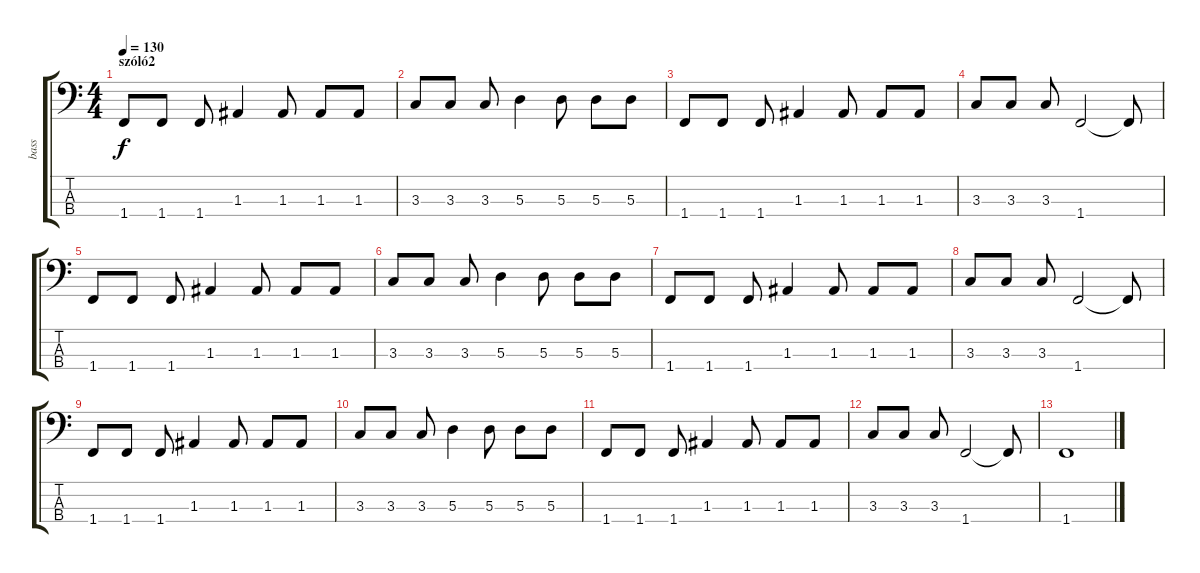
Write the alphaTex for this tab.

\track ("bass" "bass") {instrument electricbasspick}
\staff {score tabs}
\tuning (G2 D2 A1 E1) {hide}
\ts (4 4)
\section ("" "szóló2")
\tempo 130
\clef f4
\ks c
1.4.8{dy f} 1.4.8 1.4.8 1.3.4 1.3.8 1.3.8 1.3.8 |
3.3.8 3.3.8 3.3.8 5.3.4 5.3.8 5.3.8 5.3.8 |
1.4.8 1.4.8 1.4.8 1.3.4 1.3.8 1.3.8 1.3.8 |
3.3.8 3.3.8 3.3.8 1.4.2 1.4{t}.8 |
1.4.8 1.4.8 1.4.8 1.3.4 1.3.8 1.3.8 1.3.8 |
3.3.8 3.3.8 3.3.8 5.3.4 5.3.8 5.3.8 5.3.8 |
1.4.8 1.4.8 1.4.8 1.3.4 1.3.8 1.3.8 1.3.8 |
3.3.8 3.3.8 3.3.8 1.4.2 1.4{t}.8 |
1.4.8 1.4.8 1.4.8 1.3.4 1.3.8 1.3.8 1.3.8 |
3.3.8 3.3.8 3.3.8 5.3.4 5.3.8 5.3.8 5.3.8 |
1.4.8 1.4.8 1.4.8 1.3.4 1.3.8 1.3.8 1.3.8 |
3.3.8 3.3.8 3.3.8 1.4.2 1.4{t}.8 |
1.4.1
